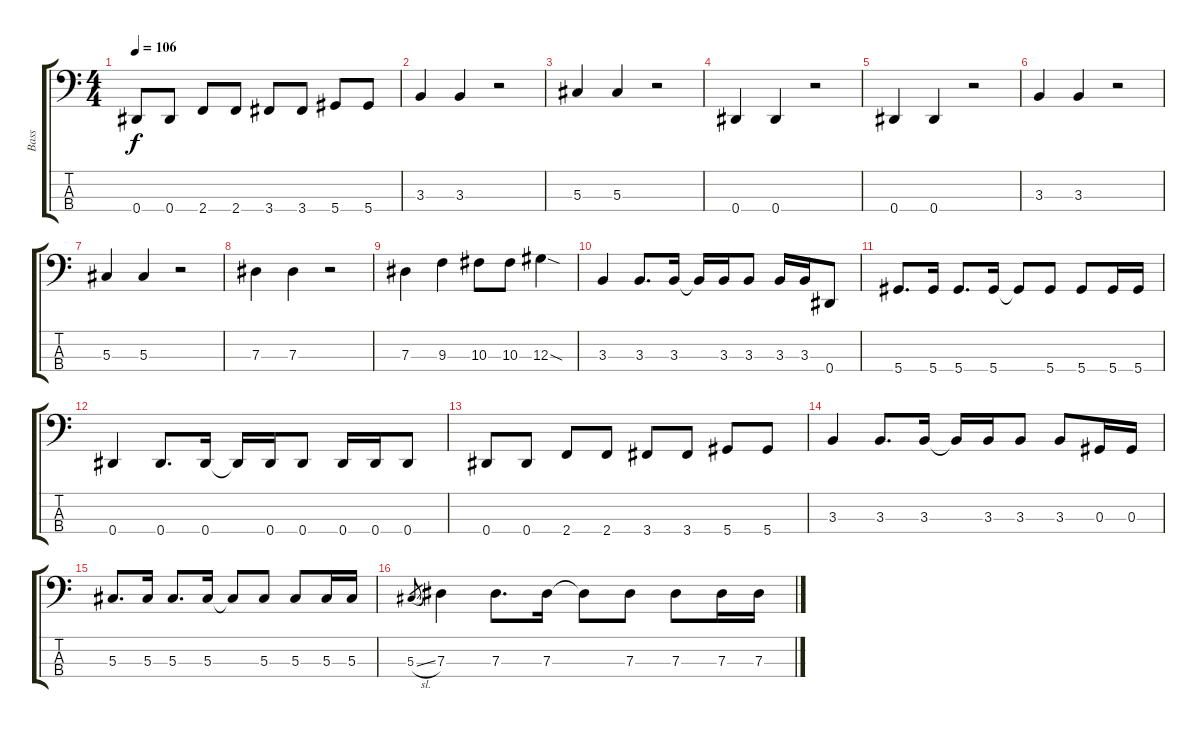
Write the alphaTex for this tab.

\track ("Bass" "Bass") {instrument electricbassfinger}
\staff {score tabs}
\tuning (Gb2 Db2 Ab1 Eb1) {hide}
\ts (4 4)
\tempo 106
\clef f4
\ks c
0.4.8{dy f} 0.4.8 2.4.8 2.4.8 3.4.8 3.4.8 5.4.8 5.4.8 |
3.3.4 3.3.4 r.2 |
5.3.4 5.3.4 r.2 |
0.4.4 0.4.4 r.2 |
0.4.4 0.4.4 r.2 |
3.3.4 3.3.4 r.2 |
5.3.4 5.3.4 r.2 |
7.3.4 7.3.4 r.2 |
7.3.4 9.3.4 10.3.8 10.3.8 12.3{sod}.4 |
3.3.4 3.3.8{d} 3.3.16 3.3{t}.16 3.3.16 3.3.8 3.3.16 3.3.16 0.4.8 |
5.4.8{d} 5.4.16 5.4.8{d} 5.4.16 5.4{t}.8 5.4.8 5.4.8 5.4.16 5.4.16 |
0.4.4 0.4.8{d} 0.4.16 0.4{t}.16 0.4.16 0.4.8 0.4.16 0.4.16 0.4.8 |
0.4.8 0.4.8 2.4.8 2.4.8 3.4.8 3.4.8 5.4.8 5.4.8 |
3.3.4 3.3.8{d} 3.3.16 3.3{t}.16 3.3.16 3.3.8 3.3.8 0.3.16 0.3.16 |
5.3.8{d} 5.3.16 5.3.8{d} 5.3.16 5.3{t}.8 5.3.8 5.3.8 5.3.16 5.3.16 |
5.3{sl}.8{gr} 7.3.4 7.3.8{d} 7.3.16 7.3{t}.8 7.3.8 7.3.8 7.3.16 7.3.16
